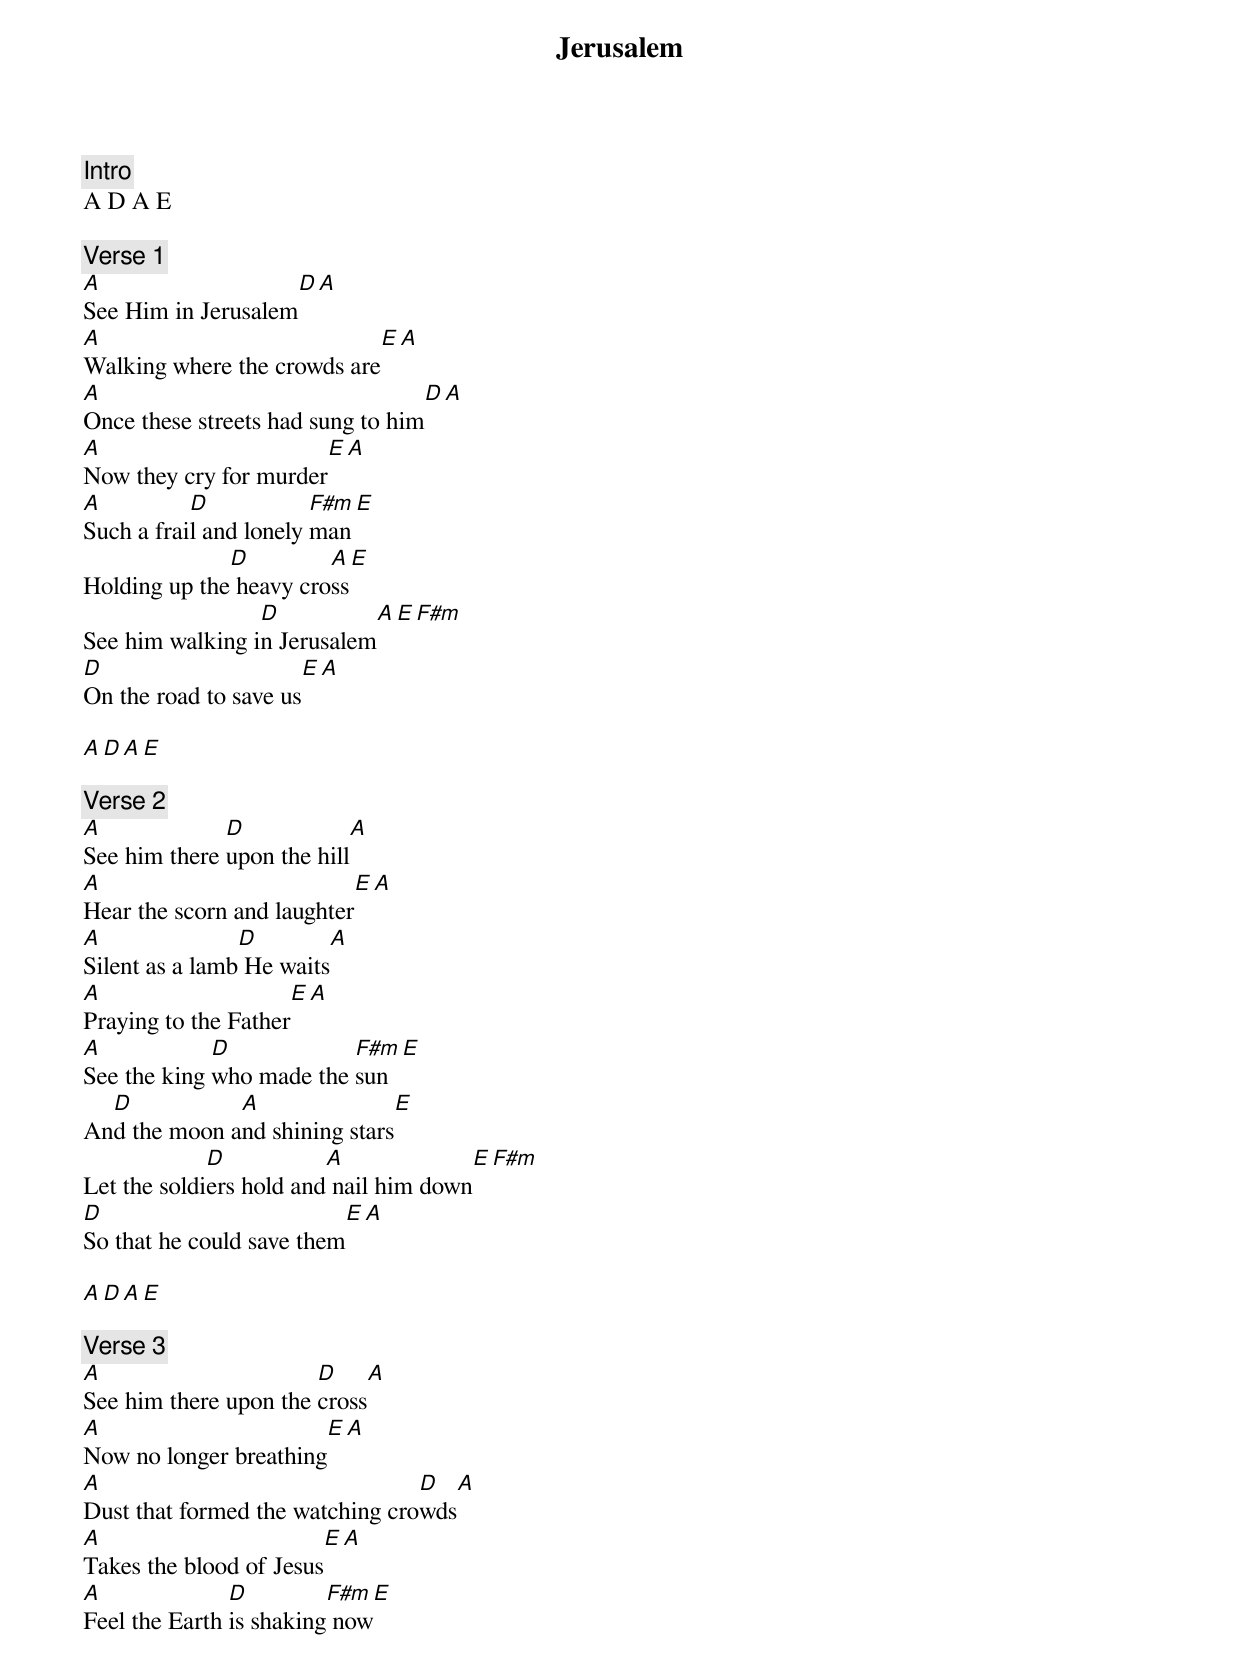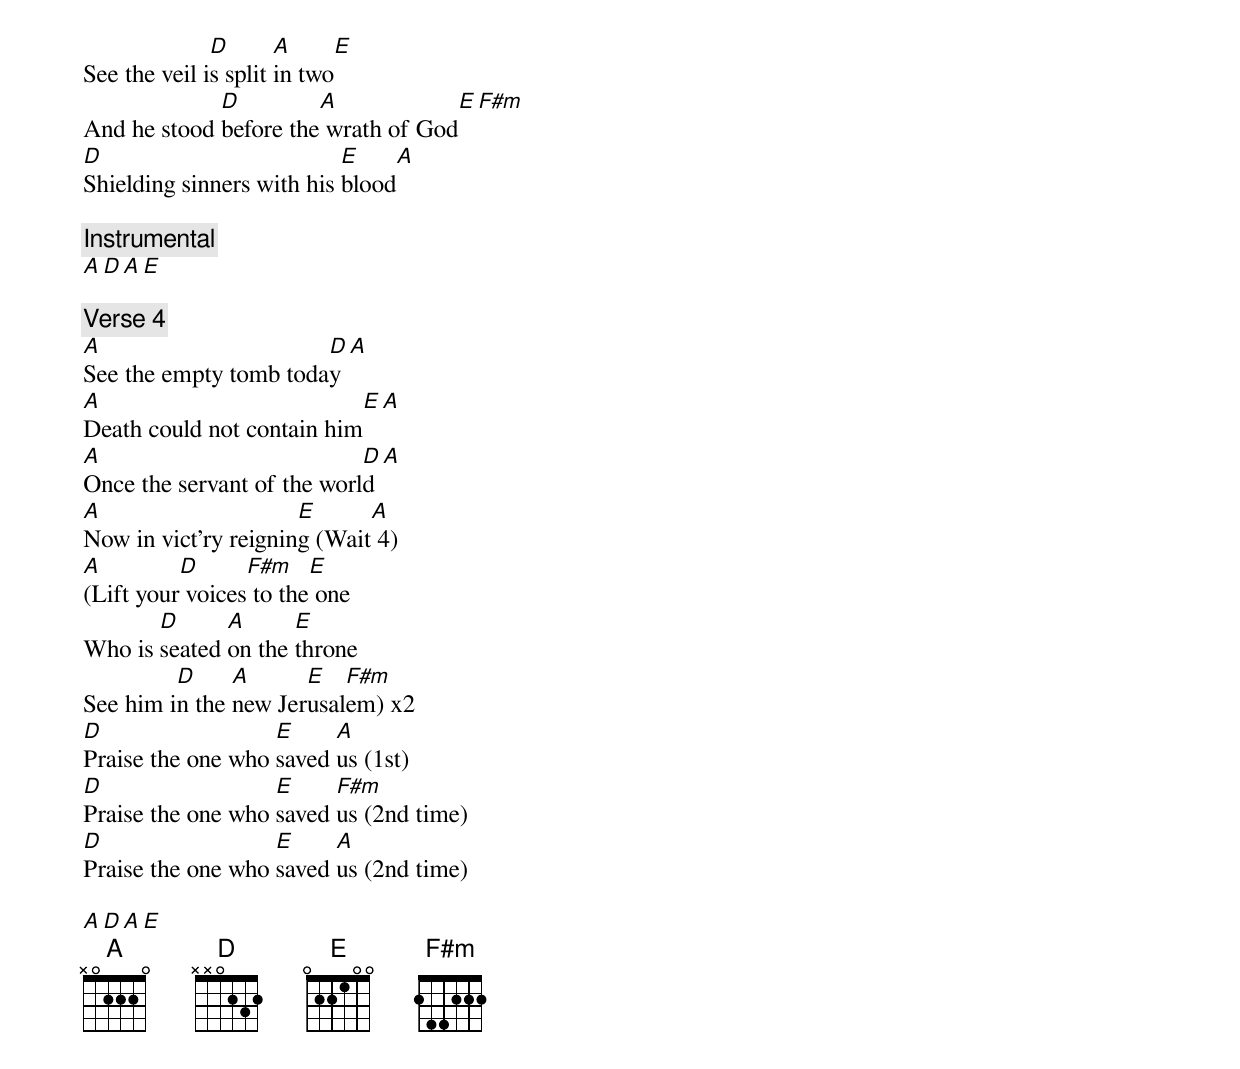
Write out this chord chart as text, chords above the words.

Jerusalem

[Intro]
A D A E

[Verse 1]
A                     D     A
See Him in Jerusalem
A                             E         A
Walking where the crowds are
A                                   D            A
Once these streets had sung to him
A                         E     A
Now they cry for murder
A          D            F#m    E
Such a frail and lonely man
              D         A        E
Holding up the heavy cross
                 D             A E   F#m
See him walking in Jerusalem
D                     E       A
On the road to save us

A D A E

[Verse 2]
A             D                        A
See him there upon the hill
A                               E    A
Hear the scorn and laughter
A               D             A
Silent as a lamb He waits
A                      E    A
Praying to the Father
A            D            F#m         E
See the king who made the sun
  D           A                         E
And the moon and shining stars
             D           A             E        F#m
Let the soldiers hold and nail him down
D                         E        A
So that he could save them

A D A E

[Verse 3]
A                      D             A
See him there upon the cross
A                      E       A
Now no longer breathing
A                                D               A
Dust that formed the watching crowds
A                             E   A
Takes the blood of Jesus
A              D         F#m           E
Feel the Earth is shaking now
              D       A         E
See the veil is split in two
             D         A             E            F#m
And he stood before the wrath of God
D                          E           A
Shielding sinners with his blood

[Instrumental]
A D A E

[Verse 4]
A                      D         A
See the empty tomb today
A                          E           A
Death could not contain him
A                           D            A
Once the servant of the world
A                     E      A
Now in vict'ry reigning (Wait 4)
A         D      F#m    E
(Lift your voices to the one
       D      A      E
Who is seated on the throne
         D     A      E   F#m
See him in the new Jerusalem) x2
D                  E     A
Praise the one who saved us (1st)
D                  E     F#m
Praise the one who saved us (2nd time)
D                  E     A
Praise the one who saved us (2nd time)

A D A E
